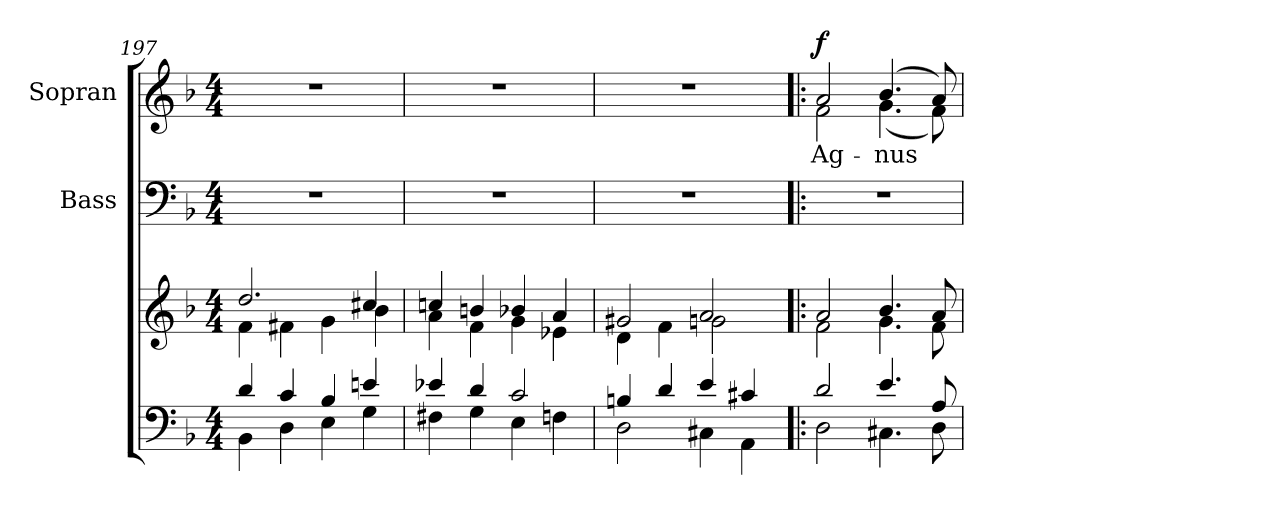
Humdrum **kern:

**kern	**kern	**kern	**kern	**text	**dynam
*part3	*part3	*part2	*part1	*part1	*part1
*staff4	*staff3	*staff2	*staff1	*staff1	*staff1
*	*	*I"Bass	*I"Sopran	*	*
*	*	*I'B.	*I'S.	*	*
*clefF4	*clefG2	*clefF4	*clefG2	*	*
*k[b-]	*k[b-]	*k[b-]	*k[b-]	*	*
*F:	*F:	*F:	*F:	*	*
*M4/4	*M4/4	*M4/4	*M4/4	*	*
=197	=197	=197	=197	=197	=197
*^	*^	*	*	*	*
4d/	4BB-\	2.dd/	4f\	1r	1r	.	.
4c/	4D\	.	4f#X\	.	.	.	.
4B-/	4E\	.	4g\	.	.	.	.
4en/	4G\	4cc#X/	4b-\	.	.	.	.
=198	=198	=198	=198	=198	=198	=198	=198
4e-X/	4F#X\	4ccn/	4a\	1r	1r	.	.
4d/	4G\	4bn/	4f\	.	.	.	.
2c/	4E\	4b-X/	4g\	.	.	.	.
.	4Fn\	4a/	4e-X\	.	.	.	.
=199	=199	=199	=199	=199	=199	=199	=199
4Bn/	2D\	2g#X/	4d\	1r	1r	.	.
4d/	.	.	4f\	.	.	.	.
4e/	4C#X\	2a/	2g\	.	.	.	.
4c#X/	4AA\	.	.	.	.	.	.
=200!|:	=200!|:	=200!|:	=200!|:	=200!|:	=200!|:	=200!|:	=200!|:
!	!	!	!	!	!	!LO:LY:b	!LO:DY:a
*	*	*	*	*	*^	*	*
2d/	2D\	2a/	2f\	1r	2a/	2f\	Ag-	f
!	!	!	!	!	!	!	!LO:LY:b	!
4.e/	4.C#X\	4.b-/	4.g\	.	(4.b-/	(<4.g\	-nus	.
8A/	8D\	8a/	8f\	.	8a/)	8f\)	.	.
*v	*v	*	*	*	*v	*v	*	*
*	*v	*v	*	*	*	*
=	=	=	=	=	=
*-	*-	*-	*-	*-	*-
